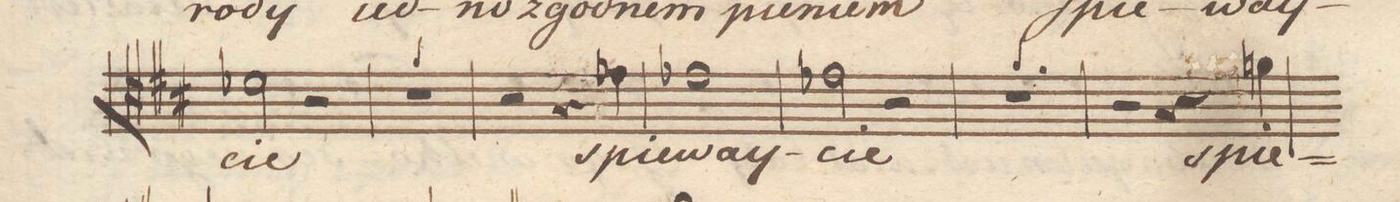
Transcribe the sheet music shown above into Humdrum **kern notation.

**kern	**text	**dynam
*I"Tenore.	*	*
*clefC4	*	*
*k[f#c#]	*	*
*met(c|)	*	*
*M2/2	*	*
2d-X\	-cie	.
2r	.	.
=35	=35	=35
1r	.	.
=36	=36	=36
2r	.	.
4r	.	.
4e-X\	spie-	.
=37	=37	=37
1e-X\	-way-	.
=38	=38	=38
2e-X\	-cie	.
2r	.	.
=39	=39	=39
1r	.	.
=40	=40	=40
2r	.	.
4r	.	.
4fn\	spie-	.
=41	=41	=41
*-	*-	*-
